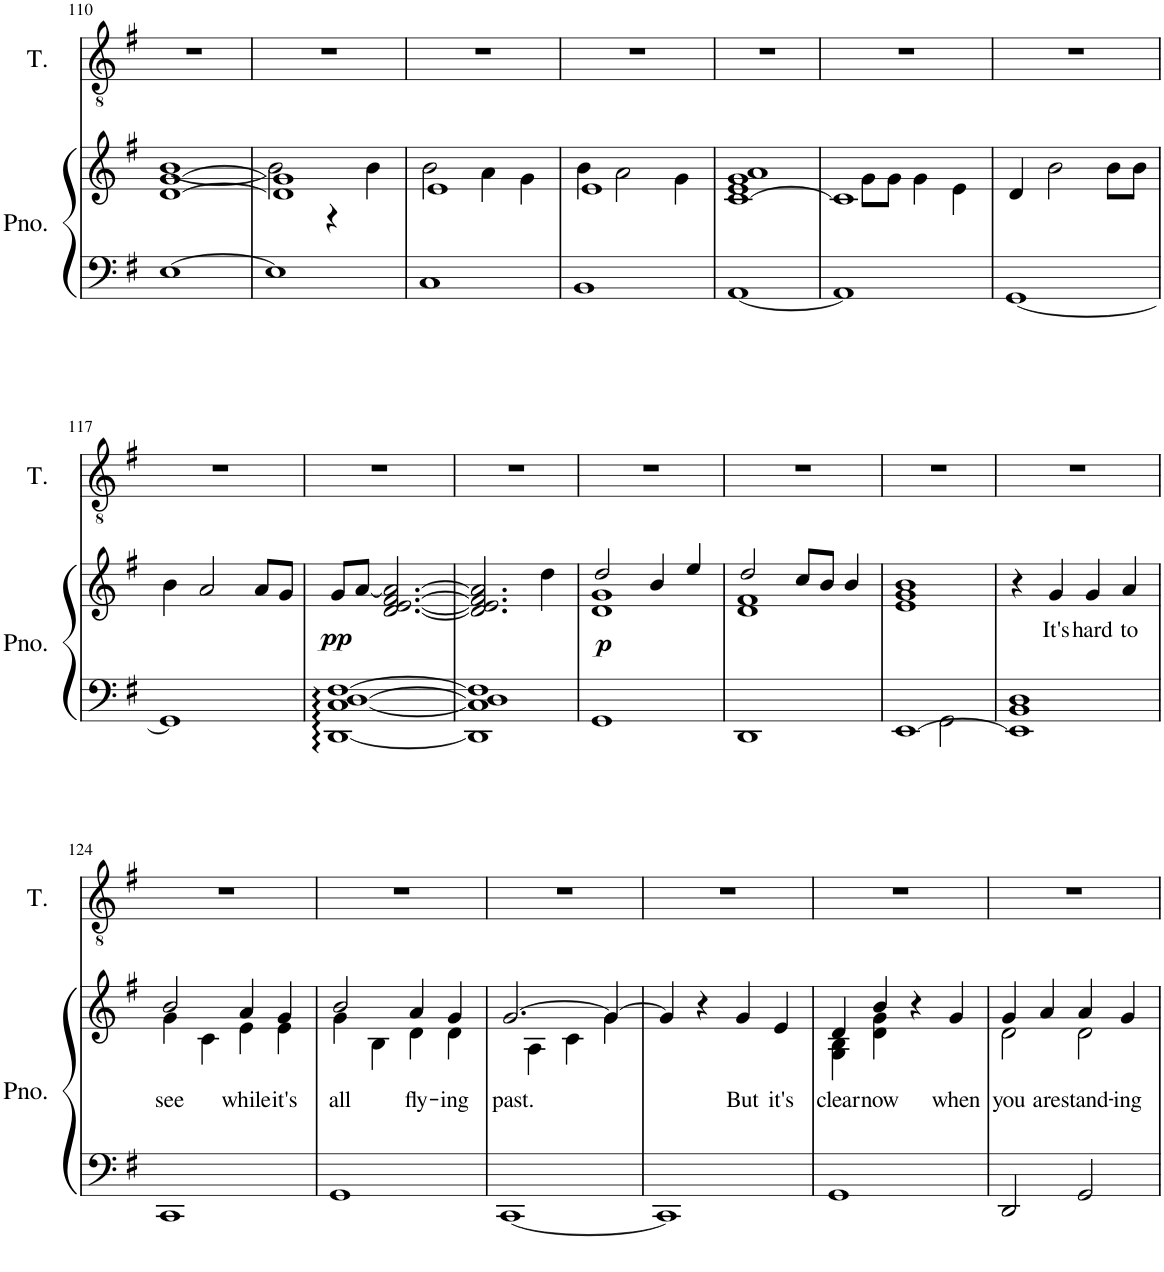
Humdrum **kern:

**kern	**kern	**text	**dynam	**kern
*part2	*part2	*part2	*part2	*part1
*staff3	*staff2	*staff2	*staff2/3	*staff1
*I"Piano	*	*	*	*I"Tenor
*I'Pno.	*	*	*	*I'T.
!!LO:PB:g=z
*clefF4	*clefG2	*	*	*clefGv2
*k[f#]	*k[f#]	*	*	*k[f#]
*M4/4	*M4/4	*	*	*M4/4
=110	=110	=110	=110	=110
*	*^	*	*	*
[1E	[1d [1g	[1b	.	.	1r
=111	=111	=111	=111	=111	=111
1E]	1d] 1g]	2b\]	.	.	1r
.	.	4r	.	.	.
.	.	4b\	.	.	.
=112	=112	=112	=112	=112	=112
1C	1e	2b\	.	.	1r
.	.	4a\	.	.	.
.	.	4g\	.	.	.
=113	=113	=113	=113	=113	=113
1BB	1e	4b\	.	.	1r
.	.	2a\	.	.	.
.	.	4g\	.	.	.
*	*v	*v	*	*	*
=114	=114	=114	=114	=114
[1AA	[1c 1e 1g 1a	.	.	1r
=115	=115	=115	=115	=115
*	*^	*	*	*
1AA]	1c]	4ryy	.	.	1r
.	.	8g\L	.	.	.
.	.	8g\J	.	.	.
.	.	4g\	.	.	.
.	.	4e\	.	.	.
*	*v	*v	*	*	*
=116	=116	=116	=116	=116
[1GG	4d/	.	.	1r
.	2b\	.	.	.
.	8b\L	.	.	.
.	8b\J	.	.	.
!!LO:LB:g=z
=117	=117	=117	=117	=117
1GG]	4b\	.	.	1r
.	2a/	.	.	.
.	8a/L	.	.	.
.	8g/J	.	.	.
=118	=118	=118	=118	=118
!	!	!	!LO:DY:b	!
[1DD [1C [1D [1F#	8g/L	.	pp	1r
.	[8a/J	.	.	.
.	[2.d/ [2.e/ [2.f#/ 2.a/_	.	.	.
=119	=119	=119	=119	=119
1DD] 1C] 1D] 1F#]	2.d/] 2.e/] 2.f#/] 2.a/]	.	.	1r
.	4dd\	.	.	.
=120	=120	=120	=120	=120
*	*^	*	*	*
!	!	!	!	!LO:DY:b	!
1GG	2dd/	1d 1g	.	p	1r
.	4b/	.	.	.	.
.	4ee/	.	.	.	.
=121	=121	=121	=121	=121	=121
1DD	2dd/	1d 1f#	.	.	1r
.	8cc/L	.	.	.	.
.	8b/J	.	.	.	.
.	4b/	.	.	.	.
=122	=122	=122	=122	=122	=122
*^	*	*	*	*	*
[1EE	2ryy	1b	1e 1g	.	.	1r
.	2GG\	.	.	.	.	.
*v	*v	*	*	*	*	*
*	*v	*v	*	*	*
=123	=123	=123	=123	=123
1EE] 1BB 1D	4r	.	.	1r
!	!	!LO:LY:b	!	!
.	4g/	It's	.	.
!	!	!LO:LY:b	!	!
.	4g/	hard	.	.
!	!	!LO:LY:b	!	!
.	4a/	to	.	.
!!LO:LB:g=z
=124	=124	=124	=124	=124
!	!	!LO:LY:b	!	!
*	*^	*	*	*
1CC	2b/	4g\	see	.	1r
.	.	4c\	.	.	.
!	!	!	!LO:LY:b	!	!
.	4a/	4e\	while	.	.
!	!	!	!LO:LY:b	!	!
.	4g/	4e\	it's	.	.
=125	=125	=125	=125	=125	=125
!	!	!	!LO:LY:b	!	!
1GG	2b/	4g\	all	.	1r
.	.	4B\	.	.	.
!	!	!	!LO:LY:b	!	!
.	4a/	4d\	fly-	.	.
!	!	!	!LO:LY:b	!	!
.	4g/	4d\	-ing	.	.
=126	=126	=126	=126	=126	=126
!	!	!	!LO:LY:b	!	!
[1CC	[2.g/	4ryy	past.	.	1r
.	.	4A\	.	.	.
.	.	4c\	.	.	.
.	4g/_	4g\	.	.	.
*	*v	*v	*	*	*
=127	=127	=127	=127	=127
1CC]	4g/]	.	.	1r
.	4r	.	.	.
!	!	!LO:LY:b	!	!
.	4g/	But	.	.
!	!	!LO:LY:b	!	!
.	4e/	it's	.	.
=128	=128	=128	=128	=128
!	!	!LO:LY:b	!	!
*	*^	*	*	*
1GG	4d/	4G\ 4B\	clear	.	1r
!	!	!	!LO:LY:b	!	!
.	4b/	4d\ 4g\	now	.	.
.	4r	2ryy	.	.	.
!	!	!	!LO:LY:b	!	!
.	4g/	.	when	.	.
=129	=129	=129	=129	=129	=129
!	!	!	!LO:LY:b	!	!
2DD/	4g/	2d\	you	.	1r
!	!	!	!LO:LY:b	!	!
.	4a/	.	are	.	.
!	!	!	!LO:LY:b	!	!
2GG/	4a/	2d\	stand-	.	.
!	!	!	!LO:LY:b	!	!
.	4g/	.	-ing	.	.
*	*v	*v	*	*	*
=	=	=	=	=
*-	*-	*-	*-	*-
